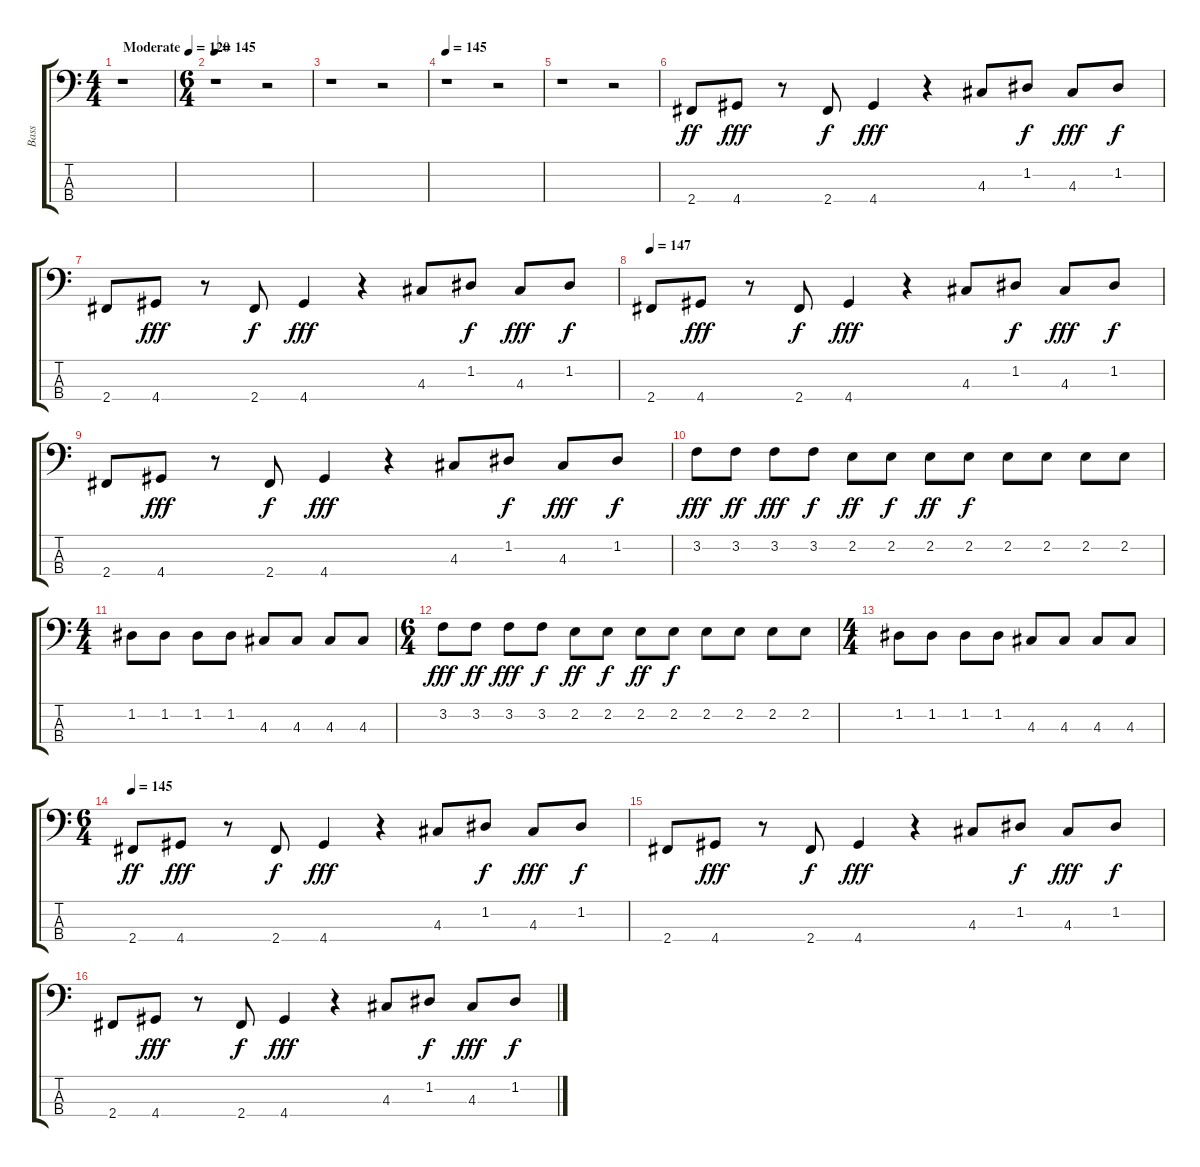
\track ("Bass" "Bass") {instrument electricbassfinger}
\staff {score tabs}
\tuning (G2 D2 A1 E1) {hide}
\ts (4 4)
\tempo (120 "Moderate")
\clef f4
\ks c
r.1{dy ff instrument electricbassfinger} |
\ts (6 4)
\tempo 145
r.1 r.2 |
r.1 r.2 |
\tempo 145
r.1 r.2 |
r.1 r.2 |
2.4.8 4.4.8{dy fff} r.8 2.4.8{dy f} 4.4.4{dy fff} r.4 4.3.8 1.2.8{dy f} 4.3.8{dy fff} 1.2.8{dy f} |
2.4.8 4.4.8{dy fff} r.8 2.4.8{dy f} 4.4.4{dy fff} r.4 4.3.8 1.2.8{dy f} 4.3.8{dy fff} 1.2.8{dy f} |
\tempo 147
2.4.8 4.4.8{dy fff} r.8 2.4.8{dy f} 4.4.4{dy fff} r.4 4.3.8 1.2.8{dy f} 4.3.8{dy fff} 1.2.8{dy f} |
2.4.8 4.4.8{dy fff} r.8 2.4.8{dy f} 4.4.4{dy fff} r.4 4.3.8 1.2.8{dy f} 4.3.8{dy fff} 1.2.8{dy f} |
3.2.8{dy fff} 3.2.8{dy ff} 3.2.8{dy fff} 3.2.8{dy f} 2.2.8{dy ff} 2.2.8{dy f} 2.2.8{dy ff} 2.2.8{dy f} 2.2.8 2.2.8 2.2.8 2.2.8 |
\ts (4 4)
1.2.8 1.2.8 1.2.8 1.2.8 4.3.8 4.3.8 4.3.8 4.3.8 |
\ts (6 4)
3.2.8{dy fff} 3.2.8{dy ff} 3.2.8{dy fff} 3.2.8{dy f} 2.2.8{dy ff} 2.2.8{dy f} 2.2.8{dy ff} 2.2.8{dy f} 2.2.8 2.2.8 2.2.8 2.2.8 |
\ts (4 4)
1.2.8 1.2.8 1.2.8 1.2.8 4.3.8 4.3.8 4.3.8 4.3.8 |
\ts (6 4)
\tempo 145
2.4.8{dy ff} 4.4.8{dy fff} r.8 2.4.8{dy f} 4.4.4{dy fff} r.4 4.3.8 1.2.8{dy f} 4.3.8{dy fff} 1.2.8{dy f} |
2.4.8 4.4.8{dy fff} r.8 2.4.8{dy f} 4.4.4{dy fff} r.4 4.3.8 1.2.8{dy f} 4.3.8{dy fff} 1.2.8{dy f} |
2.4.8 4.4.8{dy fff} r.8 2.4.8{dy f} 4.4.4{dy fff} r.4 4.3.8 1.2.8{dy f} 4.3.8{dy fff} 1.2.8{dy f}
